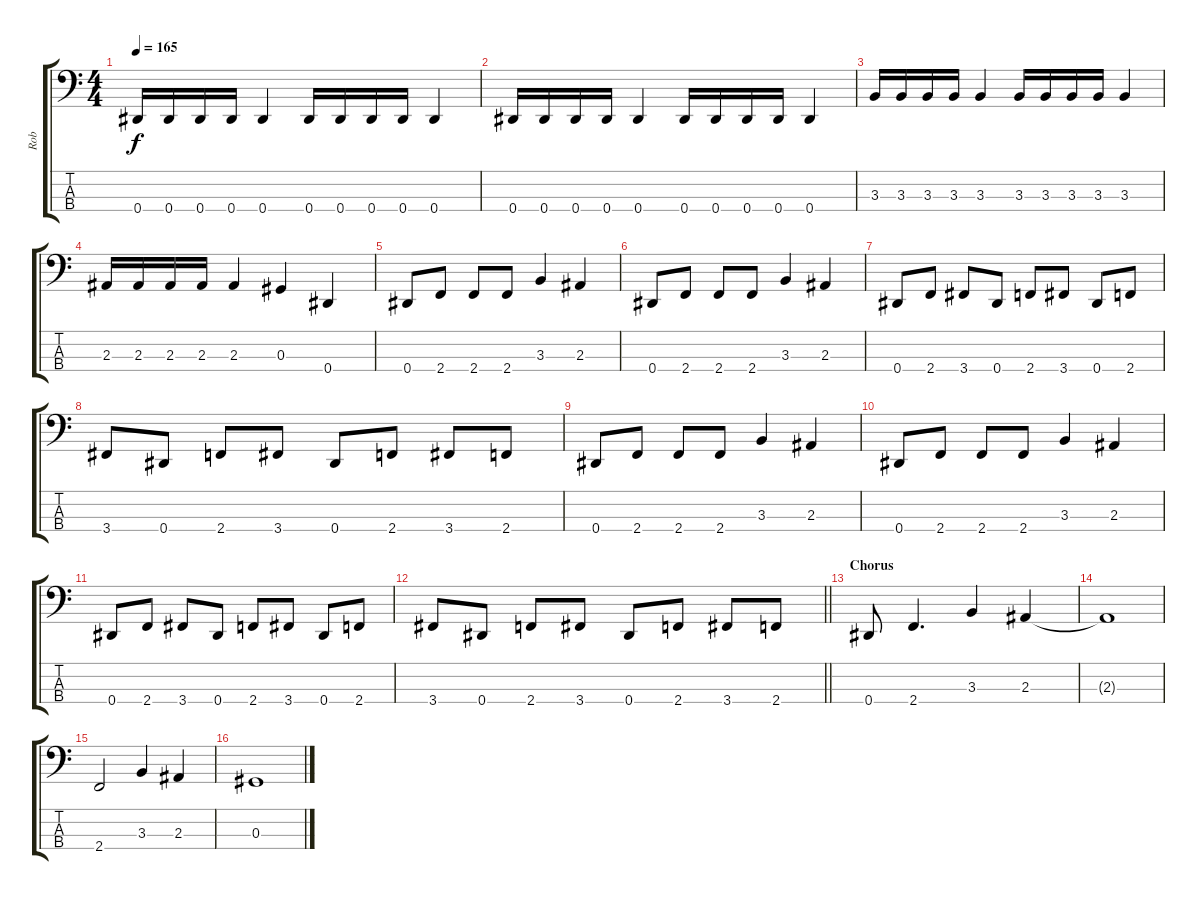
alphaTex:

\track ("Rob" "Rob") {instrument electricbassfinger}
\staff {score tabs}
\tuning (Gb2 Db2 Ab1 Eb1) {hide}
\ts (4 4)
\tempo 165
\clef f4
\ks c
0.4.16{dy f} 0.4.16 0.4.16 0.4.16 0.4.4 0.4.16 0.4.16 0.4.16 0.4.16 0.4.4 |
0.4.16 0.4.16 0.4.16 0.4.16 0.4.4 0.4.16 0.4.16 0.4.16 0.4.16 0.4.4 |
3.3.16 3.3.16 3.3.16 3.3.16 3.3.4 3.3.16 3.3.16 3.3.16 3.3.16 3.3.4 |
2.3.16 2.3.16 2.3.16 2.3.16 2.3.4 0.3.4 0.4.4 |
0.4.8 2.4.8 2.4.8 2.4.8 3.3.4 2.3.4 |
0.4.8 2.4.8 2.4.8 2.4.8 3.3.4 2.3.4 |
0.4.8 2.4.8 3.4.8 0.4.8 2.4.8 3.4.8 0.4.8 2.4.8 |
3.4.8 0.4.8 2.4.8 3.4.8 0.4.8 2.4.8 3.4.8 2.4.8 |
0.4.8 2.4.8 2.4.8 2.4.8 3.3.4 2.3.4 |
0.4.8 2.4.8 2.4.8 2.4.8 3.3.4 2.3.4 |
0.4.8 2.4.8 3.4.8 0.4.8 2.4.8 3.4.8 0.4.8 2.4.8 |
\barLineRight lightlight
3.4.8 0.4.8 2.4.8 3.4.8 0.4.8 2.4.8 3.4.8 2.4.8 |
\section ("" "Chorus")
0.4.8 2.4.4{d} 3.3.4 2.3.4 |
2.3{t}.1 |
2.4.2 3.3.4 2.3.4 |
0.3.1
